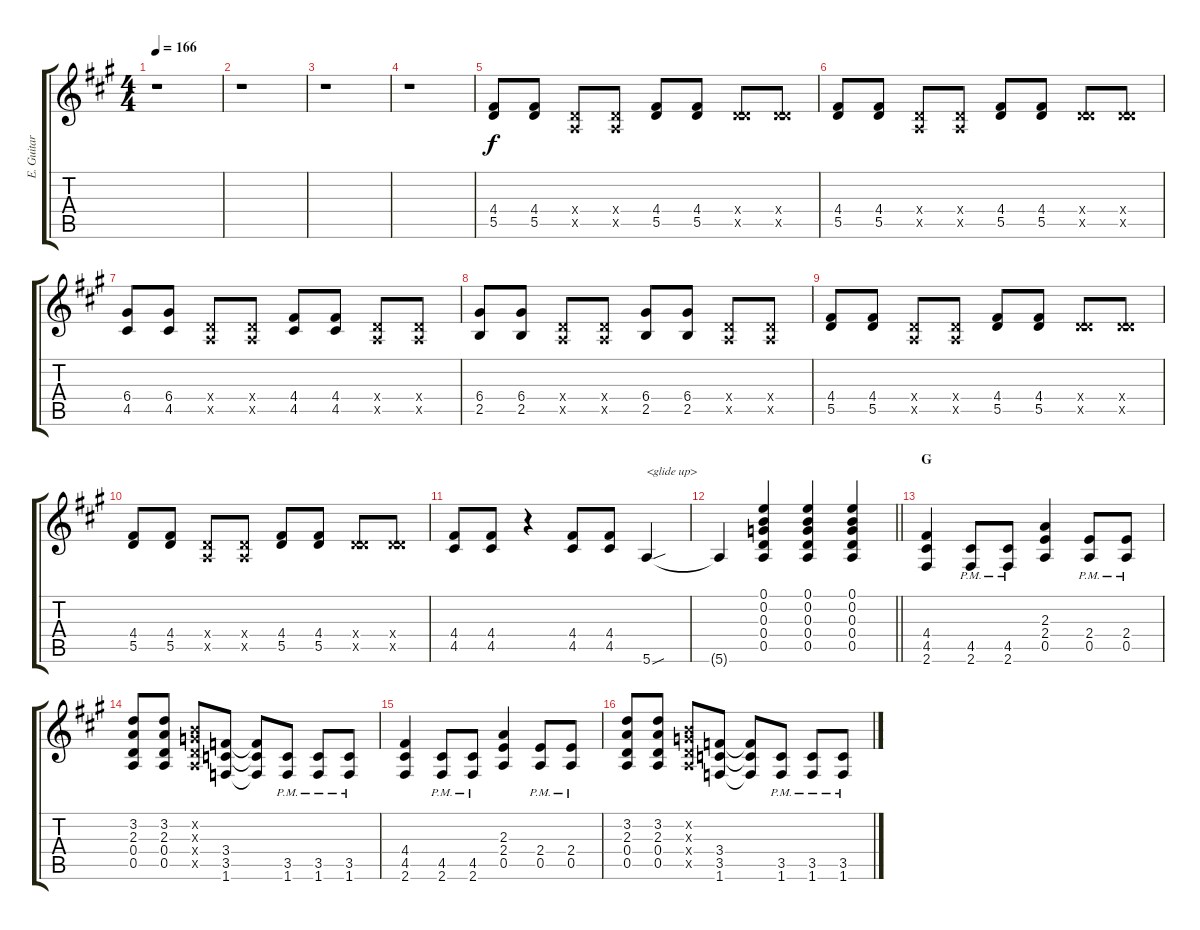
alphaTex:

\track ("E. Guitar III" "E. Guitar ") {instrument overdrivenguitar}
\staff {score tabs}
\tuning (E4 B3 G3 D3 A2 E2) {hide}
\ts (4 4)
\tempo 166
\clef g2
\ks a
r.1{dy f} |
r.1 |
r.1 |
r.1 |
(4.4 5.5).8 (4.4 5.5).8 (0.4{x} 0.5{x}).8 (0.4{x} 0.5{x}).8 (4.4 5.5).8 (4.4 5.5).8 (0.4{x} 5.5{x}).8 (0.4{x} 5.5{x}).8 |
(4.4 5.5).8 (4.4 5.5).8 (0.4{x} 0.5{x}).8 (0.4{x} 0.5{x}).8 (4.4 5.5).8 (4.4 5.5).8 (0.4{x} 5.5{x}).8 (0.4{x} 5.5{x}).8 |
(6.4 4.5).8 (6.4 4.5).8 (0.4{x} 0.5{x}).8 (0.4{x} 0.5{x}).8 (4.4 4.5).8 (4.4 4.5).8 (0.4{x} 0.5{x}).8 (0.4{x} 0.5{x}).8 |
(6.4 2.5).8 (6.4 2.5).8 (0.4{x} 0.5{x}).8 (0.4{x} 0.5{x}).8 (6.4 2.5).8 (6.4 2.5).8 (0.4{x} 0.5{x}).8 (0.4{x} 0.5{x}).8 |
(4.4 5.5).8 (4.4 5.5).8 (0.4{x} 0.5{x}).8 (0.4{x} 0.5{x}).8 (4.4 5.5).8 (4.4 5.5).8 (0.4{x} 5.5{x}).8 (0.4{x} 5.5{x}).8 |
(4.4 5.5).8 (4.4 5.5).8 (0.4{x} 0.5{x}).8 (0.4{x} 0.5{x}).8 (4.4 5.5).8 (4.4 5.5).8 (0.4{x} 5.5{x}).8 (0.4{x} 5.5{x}).8 |
(4.4 4.5).8 (4.4 4.5).8 r.4 (4.4 4.5).8 (4.4 4.5).8 5.6{sou}.4{txt "<glide up>"} |
\barLineRight lightlight
5.6{t}.4 (0.1 0.2 0.3 0.4 0.5).4 (0.1 0.2 0.3 0.4 0.5).4 (0.1 0.2 0.3 0.4 0.5).4 |
\section ("" "G")
(4.4 4.5 2.6).4 (4.5{pm} 2.6{pm}).8 (4.5{pm} 2.6{pm}).8 (2.3 2.4 0.5).4 (2.4{pm} 0.5{pm}).8 (2.4{pm} 0.5{pm}).8 |
(3.2 2.3 0.4 0.5).8 (3.2 2.3 0.4 0.5).8 (0.2{x} 0.3{x} 0.4{x} 0.5{x}).8 (3.4 3.5 1.6).8 (3.4{t} 3.5{t} 1.6{t}).8 (3.5{pm} 1.6{pm}).8 (3.5{pm} 1.6{pm}).8 (3.5{pm} 1.6{pm}).8 |
(4.4 4.5 2.6).4 (4.5{pm} 2.6{pm}).8 (4.5{pm} 2.6{pm}).8 (2.3 2.4 0.5).4 (2.4{pm} 0.5{pm}).8 (2.4{pm} 0.5{pm}).8 |
(3.2 2.3 0.4 0.5).8 (3.2 2.3 0.4 0.5).8 (0.2{x} 0.3{x} 0.4{x} 0.5{x}).8 (3.4 3.5 1.6).8 (3.4{t} 3.5{t} 1.6{t}).8 (3.5{pm} 1.6{pm}).8 (3.5{pm} 1.6{pm}).8 (3.5{pm} 1.6{pm}).8
